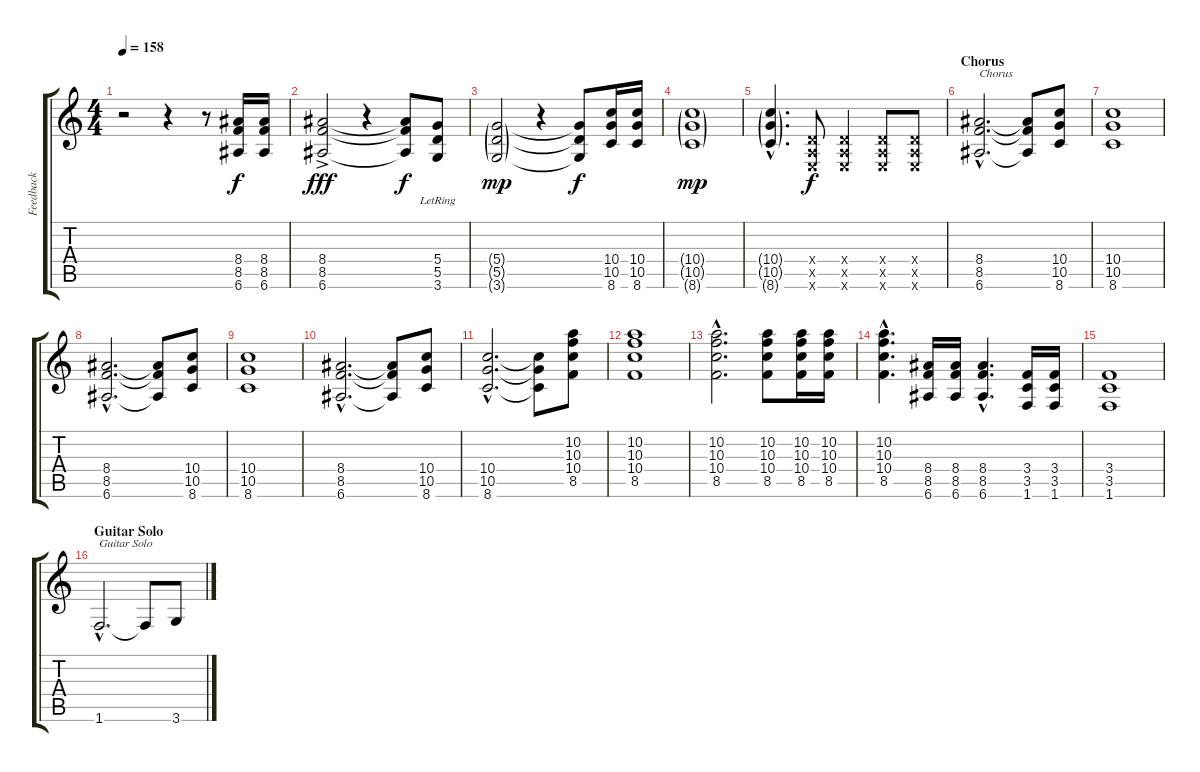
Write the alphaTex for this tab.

\track ("Feedback" "Feedback") {instrument distortionguitar}
\staff {score tabs}
\tuning (E4 B3 G3 D3 A2 E2) {hide}
\ts (4 4)
\tempo 158
\clef g2
\ks c
r.2{dy mp} r.4 r.8 (8.4 8.5 6.6).16{dy f} (8.4 8.5 6.6).16 |
(8.4 8.5 6.6{ac}).2{dy fff} r.4 (8.4{t} 8.5{t} 6.6{t}).8{dy f} (5.4{lr} 5.5{lr} 3.6).8 |
(5.4{g} 5.5{g} 3.6{g}).2{dy mp} r.4 (5.4{t} 5.5{t} 3.6{t}).8{dy f} (10.4 10.5 8.6).16 (10.4 10.5 8.6).16 |
(10.4{g} 10.5{g} 8.6{g}).1{dy mp} |
(10.4{g hac} 10.5{g hac} 8.6{g hac}).4{d} (0.4{x} 0.5{x} 0.6{x}).8{dy f} (0.4{x} 0.5{x} 0.6{x}).4 (0.4{x} 0.5{x} 0.6{x}).8 (0.4{x} 0.5{x} 0.6{x}).8 |
\section ("" "Chorus")
(8.4{hac} 8.5{hac} 6.6{hac}).2{d txt "Chorus"} (8.4{t} 8.5{t} 6.6{t}).8 (10.4 10.5 8.6).8 |
(10.4 10.5 8.6).1 |
(8.4{hac} 8.5{hac} 6.6{hac}).2{d} (8.4{t} 8.5{t} 6.6{t}).8 (10.4 10.5 8.6).8 |
(10.4 10.5 8.6).1 |
(8.4{hac} 8.5{hac} 6.6{hac}).2{d} (8.4{t} 8.5{t} 6.6{t}).8 (10.4 10.5 8.6).8 |
(10.4{hac} 10.5{hac} 8.6{hac}).2{d} (10.4{t} 10.5{t} 8.6{t}).8 (10.2 10.3 10.4 8.5).8 |
(10.2 10.3 10.4 8.5).1 |
(10.2{hac} 10.3{hac} 10.4{hac} 8.5{hac}).2{d} (10.2 10.3 10.4 8.5).8 (10.2 10.3 10.4 8.5).16 (10.2 10.3 10.4 8.5).16 |
(10.2{hac} 10.3{hac} 10.4{hac} 8.5{hac}).4{d} (8.4 8.5 6.6).16 (8.4 8.5 6.6).16 (8.4{hac} 8.5{hac} 6.6{hac}).4{d} (3.4 3.5 1.6).16 (3.4 3.5 1.6).16 |
(3.4 3.5 1.6).1 |
\section ("" "Guitar Solo")
1.6{hac}.2{d txt "Guitar Solo"} 1.6{t}.8 3.6.8
